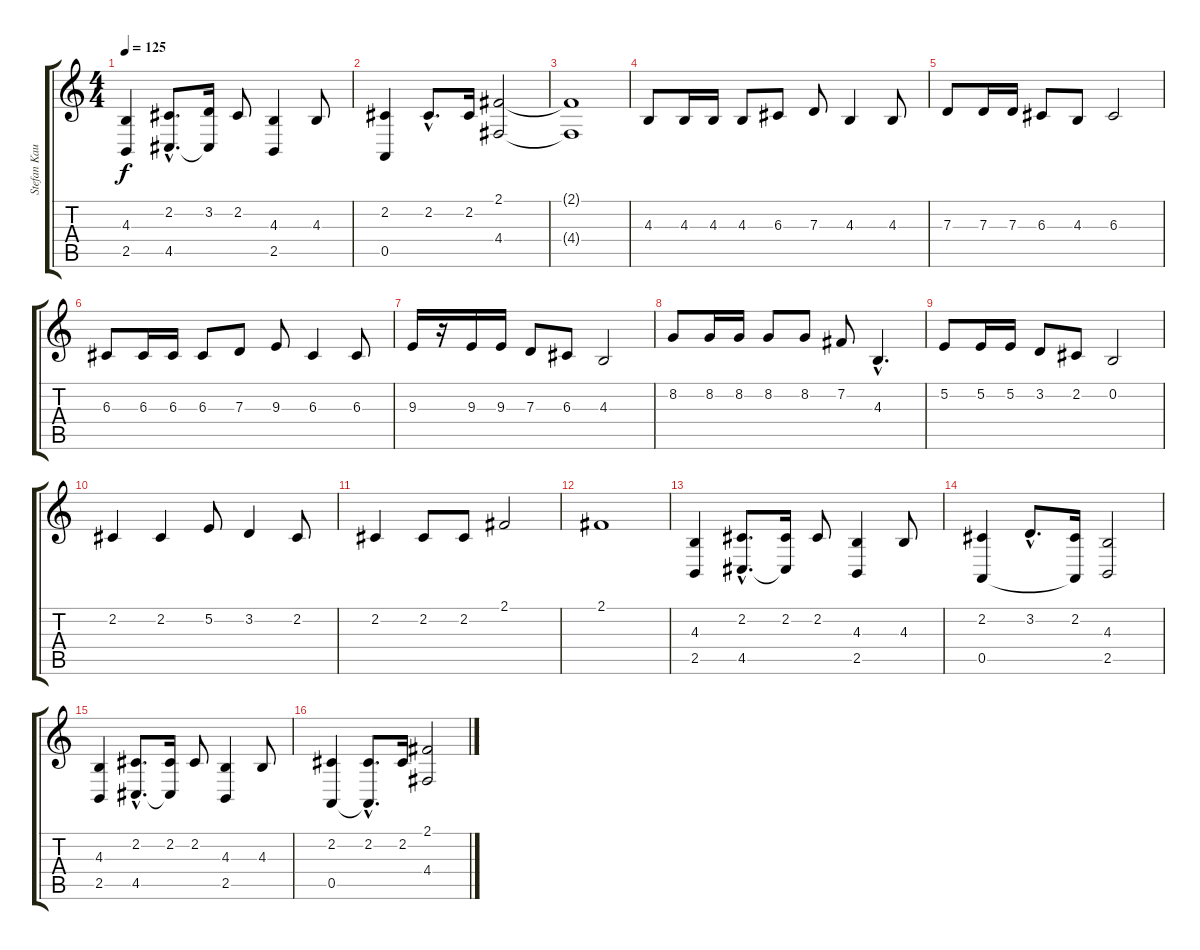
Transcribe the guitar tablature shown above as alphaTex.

\track ("Stefan Kaufmann - accordion" "Stefan Kau") {instrument accordion}
\staff {score tabs}
\tuning (E4 B3 G3 D3 A2 E2) {hide}
\ts (4 4)
\tempo 125
\clef g2
\ks c
(4.3 2.5).4{dy f} (2.2{hac} 4.5{hac}).8{d} (3.2 4.5{t}).16 2.2.8 (4.3 2.5).4 4.3.8 |
(2.2 0.5).4 2.2{hac}.8{d} 2.2.16 (2.1 4.4).2 |
(2.1{t} 4.4{t}).1 |
4.3.8 4.3.16 4.3.16 4.3.8 6.3.8 7.3.8 4.3.4 4.3.8 |
7.3.8 7.3.16 7.3.16 6.3.8 4.3.8 6.3.2 |
6.3.8 6.3.16 6.3.16 6.3.8 7.3.8 9.3.8 6.3.4 6.3.8 |
9.3.16 r.16 9.3.16 9.3.16 7.3.8 6.3.8 4.3.2 |
8.2.8 8.2.16 8.2.16 8.2.8 8.2.8 7.2.8 4.3{hac}.4{d} |
5.2.8 5.2.16 5.2.16 3.2.8 2.2.8 0.2.2 |
2.2.4 2.2.4 5.2.8 3.2.4 2.2.8 |
2.2.4 2.2.8 2.2.8 2.1.2 |
2.1.1 |
(4.3 2.5).4 (2.2{hac} 4.5{hac}).8{d} (2.2 4.5{t}).16 2.2.8 (4.3 2.5).4 4.3.8 |
(2.2 0.5).4 3.2{hac}.8{d} (2.2 0.5{t}).16 (4.3 2.5).2 |
(4.3 2.5).4 (2.2{hac} 4.5{hac}).8{d} (2.2 4.5{t}).16 2.2.8 (4.3 2.5).4 4.3.8 |
(2.2 0.5).4 (2.2{hac} 0.5{hac t}).8{d} 2.2.16 (2.1 4.4).2
